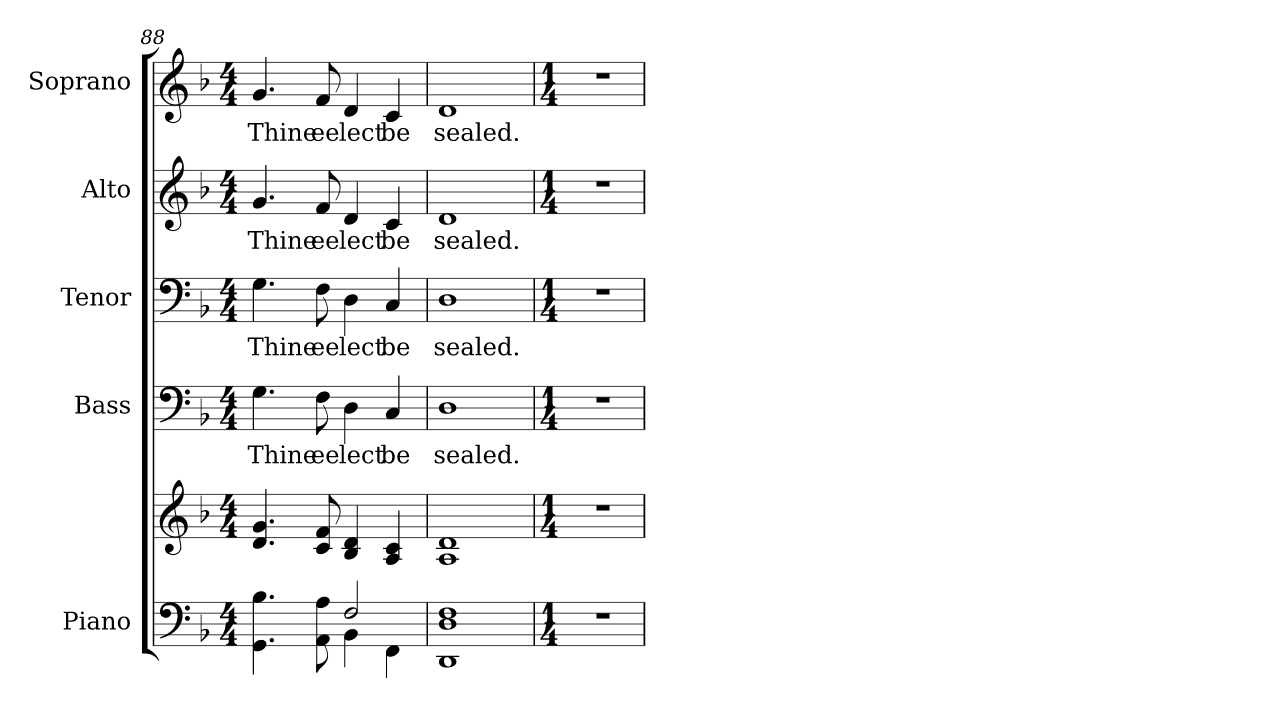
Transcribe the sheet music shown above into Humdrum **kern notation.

**kern	**kern	**kern	**text	**kern	**text	**kern	**text	**kern	**text
*part5	*part5	*part4	*part4	*part3	*part3	*part2	*part2	*part1	*part1
*staff6	*staff5	*staff4	*staff4	*staff3	*staff3	*staff2	*staff2	*staff1	*staff1
*I"Piano	*	*I"Bass	*	*I"Tenor	*	*I"Alto	*	*I"Soprano	*
*I'Pno.	*	*I'B.	*	*I'T.	*	*I'A.	*	*I'S.	*
!!LO:PB:g=z
*clefF4	*clefG2	*clefF4	*	*clefF4	*	*clefG2	*	*clefG2	*
*k[b-]	*k[b-]	*k[b-]	*	*k[b-]	*	*k[b-]	*	*k[b-]	*
*F:	*F:	*F:	*	*F:	*	*F:	*	*F:	*
*M4/4	*M4/4	*M4/4	*	*M4/4	*	*M4/4	*	*M4/4	*
=88	=88	=88	=88	=88	=88	=88	=88	=88	=88
*^	*	*	*	*	*	*	*	*	*
!	!	!	!	!LO:LY:b:color=#000000	!	!	!	!	!	!
!	!	!	!	!	!	!LO:LY:b:color=#000000	!	!	!	!
!	!	!	!	!	!	!	!	!LO:LY:b:color=#000000	!	!
!	!	!	!	!	!	!	!	!	!	!LO:LY:b:color=#000000
4.GGi\ 4.B-i	2ryy	4.di/ 4.gi	4.Gi\	Thine	4.Gi\	Thine	4.gi/	Thine	4.gi/	Thine
!	!	!	!	!LO:LY:b:color=#000000	!	!	!	!	!	!
!	!	!	!	!	!	!LO:LY:b:color=#000000	!	!	!	!
!	!	!	!	!	!	!	!	!LO:LY:b:color=#000000	!	!
!	!	!	!	!	!	!	!	!	!	!LO:LY:b:color=#000000
8AAi\ 8Ai	.	8ci/ 8fi	8Fi\	ee	8Fi\	ee	8fi/	ee	8fi/	ee
!	!	!	!	!LO:LY:b:color=#000000	!	!	!	!	!	!
!	!	!	!	!	!	!LO:LY:b:color=#000000	!	!	!	!
!	!	!	!	!	!	!	!	!LO:LY:b:color=#000000	!	!
!	!	!	!	!	!	!	!	!	!	!LO:LY:b:color=#000000
2Fi/	4BB-i\	4B-i/ 4di	4Di\	lect	4Di\	lect	4di/	lect	4di/	lect
!	!	!	!	!LO:LY:b:color=#000000	!	!	!	!	!	!
!	!	!	!	!	!	!LO:LY:b:color=#000000	!	!	!	!
!	!	!	!	!	!	!	!	!LO:LY:b:color=#000000	!	!
!	!	!	!	!	!	!	!	!	!	!LO:LY:b:color=#000000
.	4FFi\	4Ai/ 4ci	4Ci/	be	4Ci/	be	4ci/	be	4ci/	be
*v	*v	*	*	*	*	*	*	*	*	*
=89	=89	=89	=89	=89	=89	=89	=89	=89	=89
*^	*	*	*	*	*	*	*	*	*
!	!	!	!	!LO:LY:b:color=#000000	!	!	!	!	!	!
*v	*v	*	*	*	*	*	*	*	*	*
*^	*	*	*	*	*	*	*	*	*
!	!	!	!	!	!	!LO:LY:b:color=#000000	!	!	!	!
*v	*v	*	*	*	*	*	*	*	*	*
*^	*	*	*	*	*	*	*	*	*
!	!	!	!	!	!	!	!	!LO:LY:b:color=#000000	!	!
*v	*v	*	*	*	*	*	*	*	*	*
*^	*	*	*	*	*	*	*	*	*
!	!	!	!	!	!	!	!	!	!	!LO:LY:b:color=#000000
*v	*v	*	*	*	*	*	*	*	*	*
1DDi 1Di 1Fi	1Ai 1di	1Di	sealed.	1Di	sealed.	1di	sealed.	1di	sealed.
!!LO:PB:g=z
=90	=90	=90	=90	=90	=90	=90	=90	=90	=90
*M1/4	*M1/4	*M1/4	*	*M1/4	*	*M1/4	*	*M1/4	*
!LO:N:vis=1	!LO:N:vis=1	!LO:N:vis=1	!	!LO:N:vis=1	!	!LO:N:vis=1	!	!LO:N:vis=1	!
4r	4r	4r	.	4r	.	4r	.	4r	.
=	=	=	=	=	=	=	=	=	=
*-	*-	*-	*-	*-	*-	*-	*-	*-	*-
